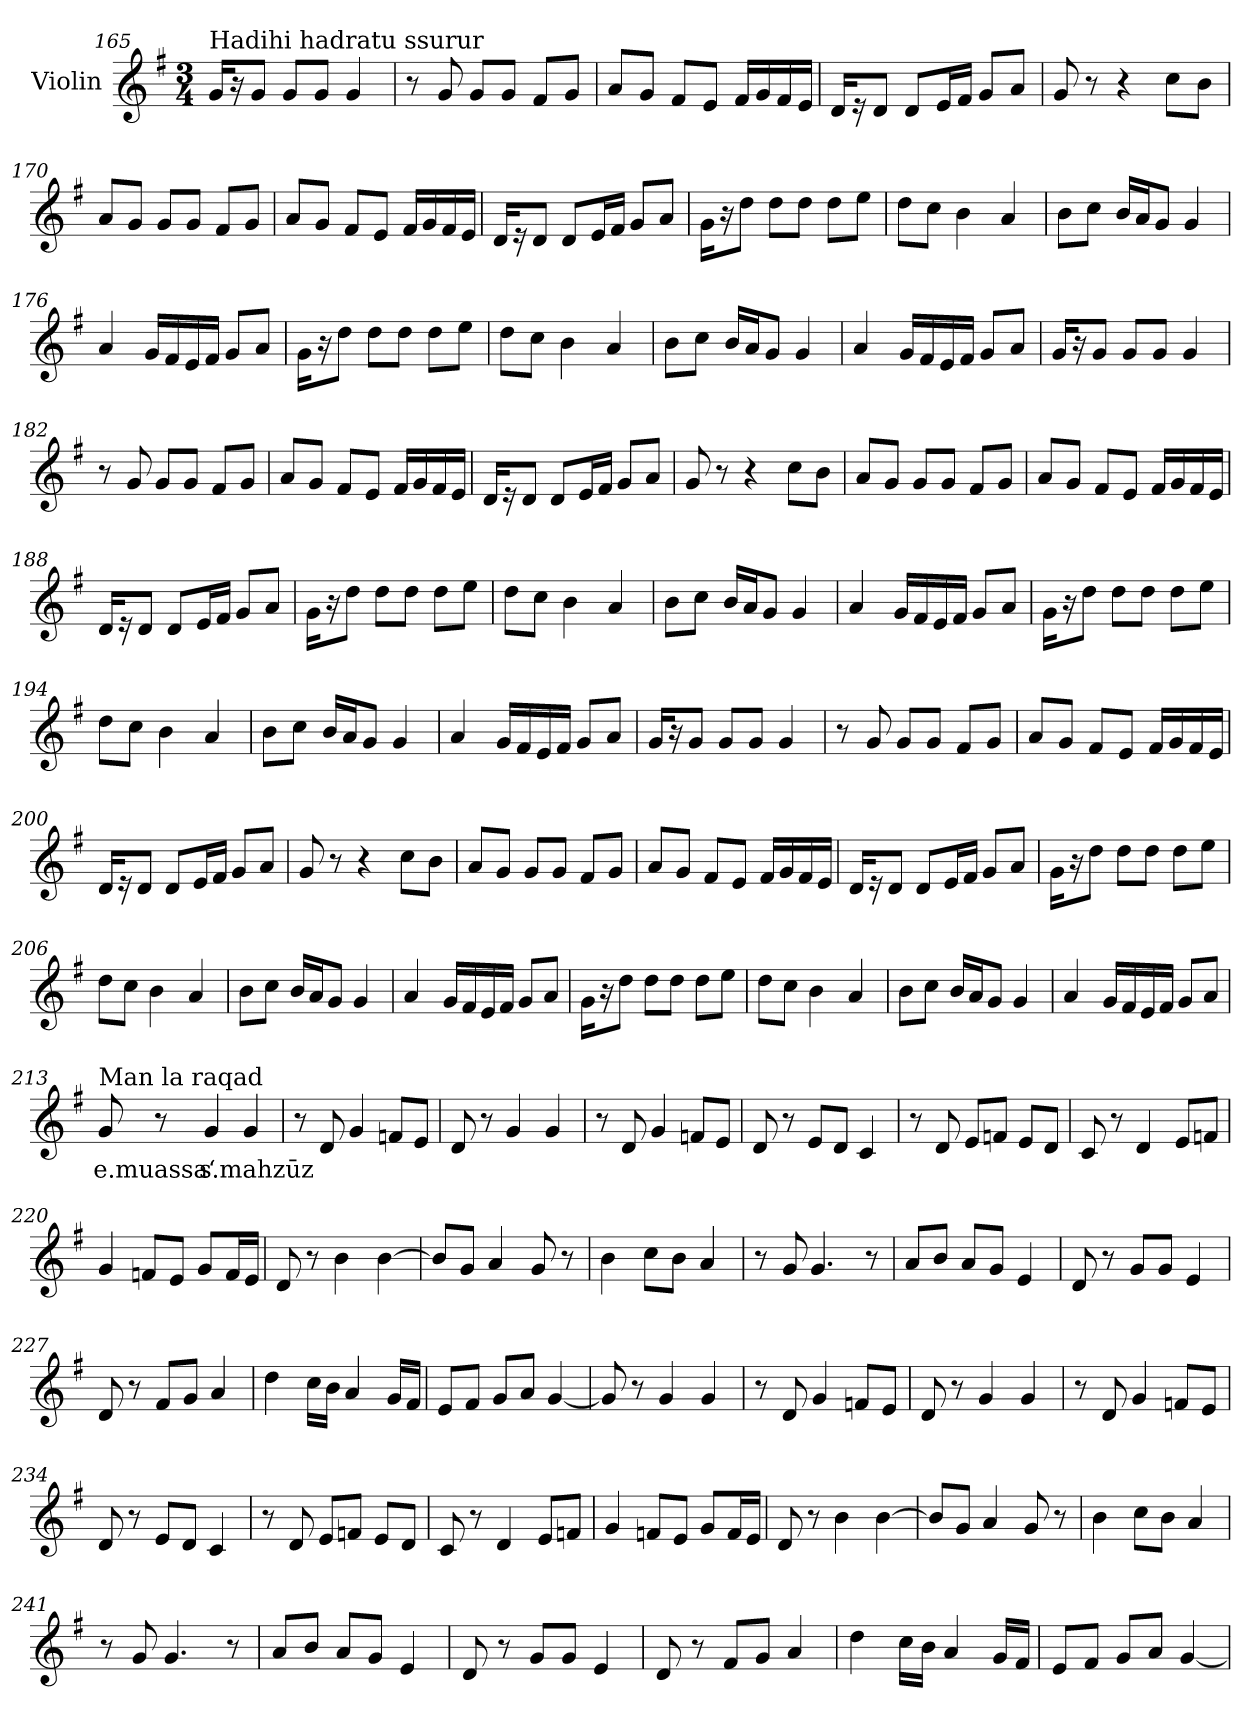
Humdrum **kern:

**kern	**text
*part1	*part1
*staff1	*staff1
*I"Violin	*
*clefG2	*
*k[f#]	*
*G:	*
*M3/4	*
=165	=165
!LO:TX:a:t=Hadihi hadratu ssurur	!
16g/KL	.
16r	.
8g/J	.
8g/L	.
8g/J	.
4g/	.
!!LO:LB:g=z
=166	=166
8r	.
8g/	.
8g/L	.
8g/J	.
8f#/L	.
8g/J	.
=167	=167
8a/L	.
8g/J	.
8f#/L	.
8e/J	.
16f#/LL	.
16g/	.
16f#/	.
16e/JJ	.
=168	=168
16d/KL	.
16r	.
8d/J	.
8d/L	.
16e/L	.
16f#/JJ	.
8g/L	.
8a/J	.
=169	=169
8g/	.
8r	.
4r	.
8cc\L	.
8b\J	.
=170	=170
8a/L	.
8g/J	.
8g/L	.
8g/J	.
8f#/L	.
8g/J	.
!!LO:LB:g=z
=171	=171
8a/L	.
8g/J	.
8f#/L	.
8e/J	.
16f#/LL	.
16g/	.
16f#/	.
16e/JJ	.
=172	=172
16d/KL	.
16r	.
8d/J	.
8d/L	.
16e/L	.
16f#/JJ	.
8g/L	.
8a/J	.
=173	=173
16g\KL	.
16r	.
8dd\J	.
8dd\L	.
8dd\J	.
8dd\L	.
8ee\J	.
=174	=174
8dd\L	.
8cc\J	.
4b\	.
4a/	.
=175	=175
8b\L	.
8cc\J	.
16b/LL	.
16a/J	.
8g/J	.
4g/	.
!!LO:LB:g=z
=176	=176
4a/	.
16g/LL	.
16f#/	.
16e/	.
16f#/JJ	.
8g/L	.
8a/J	.
=177	=177
16g\KL	.
16r	.
8dd\J	.
8dd\L	.
8dd\J	.
8dd\L	.
8ee\J	.
=178	=178
8dd\L	.
8cc\J	.
4b\	.
4a/	.
=179	=179
8b\L	.
8cc\J	.
16b/LL	.
16a/J	.
8g/J	.
4g/	.
=180	=180
4a/	.
16g/LL	.
16f#/	.
16e/	.
16f#/JJ	.
8g/L	.
8a/J	.
=181	=181
16g/KL	.
16r	.
8g/J	.
8g/L	.
8g/J	.
4g/	.
!!LO:LB:g=z
=182	=182
8r	.
8g/	.
8g/L	.
8g/J	.
8f#/L	.
8g/J	.
=183	=183
8a/L	.
8g/J	.
8f#/L	.
8e/J	.
16f#/LL	.
16g/	.
16f#/	.
16e/JJ	.
=184	=184
16d/KL	.
16r	.
8d/J	.
8d/L	.
16e/L	.
16f#/JJ	.
8g/L	.
8a/J	.
=185	=185
8g/	.
8r	.
4r	.
8cc\L	.
8b\J	.
=186	=186
8a/L	.
8g/J	.
8g/L	.
8g/J	.
8f#/L	.
8g/J	.
!!LO:LB:g=z
=187	=187
8a/L	.
8g/J	.
8f#/L	.
8e/J	.
16f#/LL	.
16g/	.
16f#/	.
16e/JJ	.
=188	=188
16d/KL	.
16r	.
8d/J	.
8d/L	.
16e/L	.
16f#/JJ	.
8g/L	.
8a/J	.
=189	=189
16g\KL	.
16r	.
8dd\J	.
8dd\L	.
8dd\J	.
8dd\L	.
8ee\J	.
=190	=190
8dd\L	.
8cc\J	.
4b\	.
4a/	.
=191	=191
8b\L	.
8cc\J	.
16b/LL	.
16a/J	.
8g/J	.
4g/	.
!!LO:LB:g=z
=192	=192
4a/	.
16g/LL	.
16f#/	.
16e/	.
16f#/JJ	.
8g/L	.
8a/J	.
=193	=193
16g\KL	.
16r	.
8dd\J	.
8dd\L	.
8dd\J	.
8dd\L	.
8ee\J	.
=194	=194
8dd\L	.
8cc\J	.
4b\	.
4a/	.
=195	=195
8b\L	.
8cc\J	.
16b/LL	.
16a/J	.
8g/J	.
4g/	.
=196	=196
4a/	.
16g/LL	.
16f#/	.
16e/	.
16f#/JJ	.
8g/L	.
8a/J	.
=197	=197
16g/KL	.
16r	.
8g/J	.
8g/L	.
8g/J	.
4g/	.
!!LO:LB:g=z
=198	=198
8r	.
8g/	.
8g/L	.
8g/J	.
8f#/L	.
8g/J	.
=199	=199
8a/L	.
8g/J	.
8f#/L	.
8e/J	.
16f#/LL	.
16g/	.
16f#/	.
16e/JJ	.
=200	=200
16d/KL	.
16r	.
8d/J	.
8d/L	.
16e/L	.
16f#/JJ	.
8g/L	.
8a/J	.
=201	=201
8g/	.
8r	.
4r	.
8cc\L	.
8b\J	.
=202	=202
8a/L	.
8g/J	.
8g/L	.
8g/J	.
8f#/L	.
8g/J	.
!!LO:PB:g=z
=203	=203
8a/L	.
8g/J	.
8f#/L	.
8e/J	.
16f#/LL	.
16g/	.
16f#/	.
16e/JJ	.
=204	=204
16d/KL	.
16r	.
8d/J	.
8d/L	.
16e/L	.
16f#/JJ	.
8g/L	.
8a/J	.
=205	=205
16g\KL	.
16r	.
8dd\J	.
8dd\L	.
8dd\J	.
8dd\L	.
8ee\J	.
=206	=206
8dd\L	.
8cc\J	.
4b\	.
4a/	.
=207	=207
8b\L	.
8cc\J	.
16b/LL	.
16a/J	.
8g/J	.
4g/	.
!!LO:LB:g=z
=208	=208
4a/	.
16g/LL	.
16f#/	.
16e/	.
16f#/JJ	.
8g/L	.
8a/J	.
=209	=209
16g\KL	.
16r	.
8dd\J	.
8dd\L	.
8dd\J	.
8dd\L	.
8ee\J	.
=210	=210
8dd\L	.
8cc\J	.
4b\	.
4a/	.
=211	=211
8b\L	.
8cc\J	.
16b/LL	.
16a/J	.
8g/J	.
4g/	.
=212	=212
4a/	.
16g/LL	.
16f#/	.
16e/	.
16f#/JJ	.
8g/L	.
8a/J	.
=213	=213
*MM90	*
!LO:TX:a:t=Man la raqad	!
!	!LO:LY:b
8g/	e.muassa‘
8r	.
!	!LO:LY:b
4g/	s.mahzūz
4g/	.
!!LO:LB:g=z
=214	=214
8r	.
8d/	.
4g/	.
8fn/L	.
8e/J	.
=215	=215
8d/	.
8r	.
4g/	.
4g/	.
=216	=216
8r	.
8d/	.
4g/	.
8fn/L	.
8e/J	.
=217	=217
8d/	.
8r	.
8e/L	.
8d/J	.
4c/	.
=218	=218
8r	.
8d/	.
8e/L	.
8fn/J	.
8e/L	.
8d/J	.
=219	=219
8c/	.
8r	.
4d/	.
8e/L	.
8fn/J	.
!!LO:LB:g=z
=220	=220
4g/	.
8fn/L	.
8e/J	.
8g/L	.
16f/L	.
16e/JJ	.
=221	=221
8d/	.
8r	.
4b\	.
[4b\	.
=222	=222
8b/L]	.
8g/J	.
4a/	.
8g/	.
8r	.
=223	=223
4b\	.
8cc\L	.
8b\J	.
4a/	.
=224	=224
8r	.
8g/	.
4.g/	.
8r	.
=225	=225
8a/L	.
8b/J	.
8a/L	.
8g/J	.
4e/	.
!!LO:LB:g=z
=226	=226
8d/	.
8r	.
8g/L	.
8g/J	.
4e/	.
=227	=227
8d/	.
8r	.
8f#/L	.
8g/J	.
4a/	.
=228	=228
4dd\	.
16cc\LL	.
16b\JJ	.
4a/	.
16g/LL	.
16f#/JJ	.
=229	=229
8e/L	.
8f#/J	.
8g/L	.
8a/J	.
[4g/	.
=230	=230
8g/]	.
8r	.
4g/	.
4g/	.
=231	=231
8r	.
8d/	.
4g/	.
8fn/L	.
8e/J	.
!!LO:LB:g=z
=232	=232
8d/	.
8r	.
4g/	.
4g/	.
=233	=233
8r	.
8d/	.
4g/	.
8fn/L	.
8e/J	.
=234	=234
8d/	.
8r	.
8e/L	.
8d/J	.
4c/	.
=235	=235
8r	.
8d/	.
8e/L	.
8fn/J	.
8e/L	.
8d/J	.
=236	=236
8c/	.
8r	.
4d/	.
8e/L	.
8fn/J	.
=237	=237
4g/	.
8fn/L	.
8e/J	.
8g/L	.
16f/L	.
16e/JJ	.
!!LO:LB:g=z
=238	=238
8d/	.
8r	.
4b\	.
[4b\	.
=239	=239
8b/L]	.
8g/J	.
4a/	.
8g/	.
8r	.
=240	=240
4b\	.
8cc\L	.
8b\J	.
4a/	.
=241	=241
8r	.
8g/	.
4.g/	.
8r	.
=242	=242
8a/L	.
8b/J	.
8a/L	.
8g/J	.
4e/	.
=243	=243
8d/	.
8r	.
8g/L	.
8g/J	.
4e/	.
!!LO:LB:g=z
=244	=244
8d/	.
8r	.
8f#/L	.
8g/J	.
4a/	.
=245	=245
4dd\	.
16cc\LL	.
16b\JJ	.
4a/	.
16g/LL	.
16f#/JJ	.
=246	=246
8e/L	.
8f#/J	.
8g/L	.
8a/J	.
[4g/	.
=	=
*-	*-
